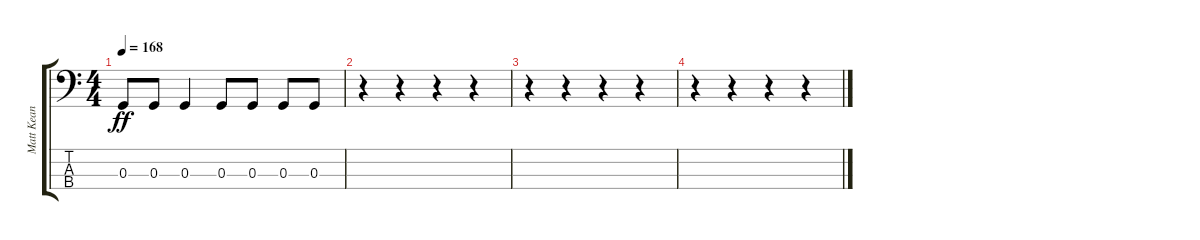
\track ("Matt Kean" "Matt Kean") {instrument electricbassfinger}
\staff {score tabs}
\tuning (F2 C2 G1 C1) {hide}
\ts (4 4)
\tempo 168
\clef f4
\ks c
0.3{t}.8{dy ff} 0.3.8 0.3.4 0.3.8 0.3.8 0.3.8 0.3.8 |
r.4 r.4 r.4 r.4 |
r.4 r.4 r.4 r.4 |
r.4 r.4 r.4 r.4
